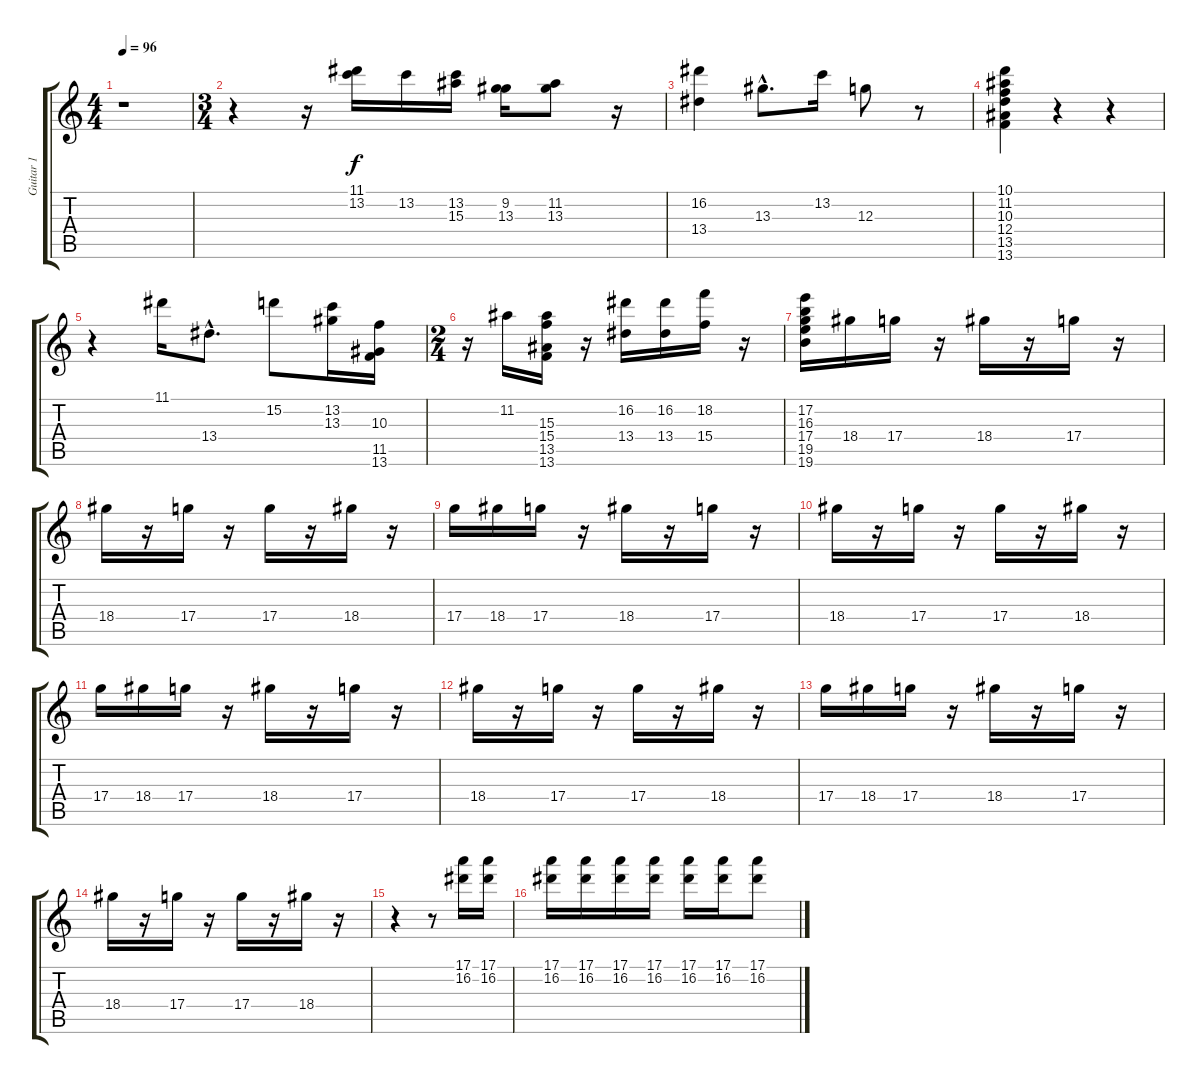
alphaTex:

\track ("Guitar 1" "Guitar 1") {instrument electricguitarclean}
\staff {score tabs}
\tuning (E4 B3 G3 D3 A2 E2) {hide}
\ts (4 4)
\tempo 96
\clef g2
\ks c
r.1{dy f instrument electricguitarclean} |
\ts (3 4)
r.4 r.16 (11.1 13.2).16 13.2.16 (13.2 15.3).16 (9.2 13.3).16 (11.2 13.3).8 r.16 |
(16.2 13.4).4 13.3{hac}.8{d} 13.2.16 12.3.8 r.8 |
(10.1 11.2 10.3 12.4 13.5 13.6).4 r.4 r.4 |
r.4 11.1.16 13.4{hac}.8{d} 15.2.8 (13.2 13.3).16 (10.3 11.5 13.6).16 |
\ts (2 4)
r.16 11.2.16 (15.3 15.4 13.5 13.6).16 r.16 (16.2 13.4).16 (16.2 13.4).16 (18.2 15.4).16 r.16 |
(17.2 16.3 17.4 19.5 19.6).16 18.4.16 17.4.16 r.16 18.4.16 r.16 17.4.16 r.16 |
18.4.16 r.16 17.4.16 r.16 17.4.16 r.16 18.4.16 r.16 |
17.4.16 18.4.16 17.4.16 r.16 18.4.16 r.16 17.4.16 r.16 |
18.4.16 r.16 17.4.16 r.16 17.4.16 r.16 18.4.16 r.16 |
17.4.16 18.4.16 17.4.16 r.16 18.4.16 r.16 17.4.16 r.16 |
18.4.16 r.16 17.4.16 r.16 17.4.16 r.16 18.4.16 r.16 |
17.4.16 18.4.16 17.4.16 r.16 18.4.16 r.16 17.4.16 r.16 |
18.4.16 r.16 17.4.16 r.16 17.4.16 r.16 18.4.16 r.16 |
r.4 r.8 (17.1 16.2).16 (17.1 16.2).16 |
(17.1 16.2).16 (17.1 16.2).16 (17.1 16.2).16 (17.1 16.2).16 (17.1 16.2).16 (17.1 16.2).16 (17.1 16.2).8
